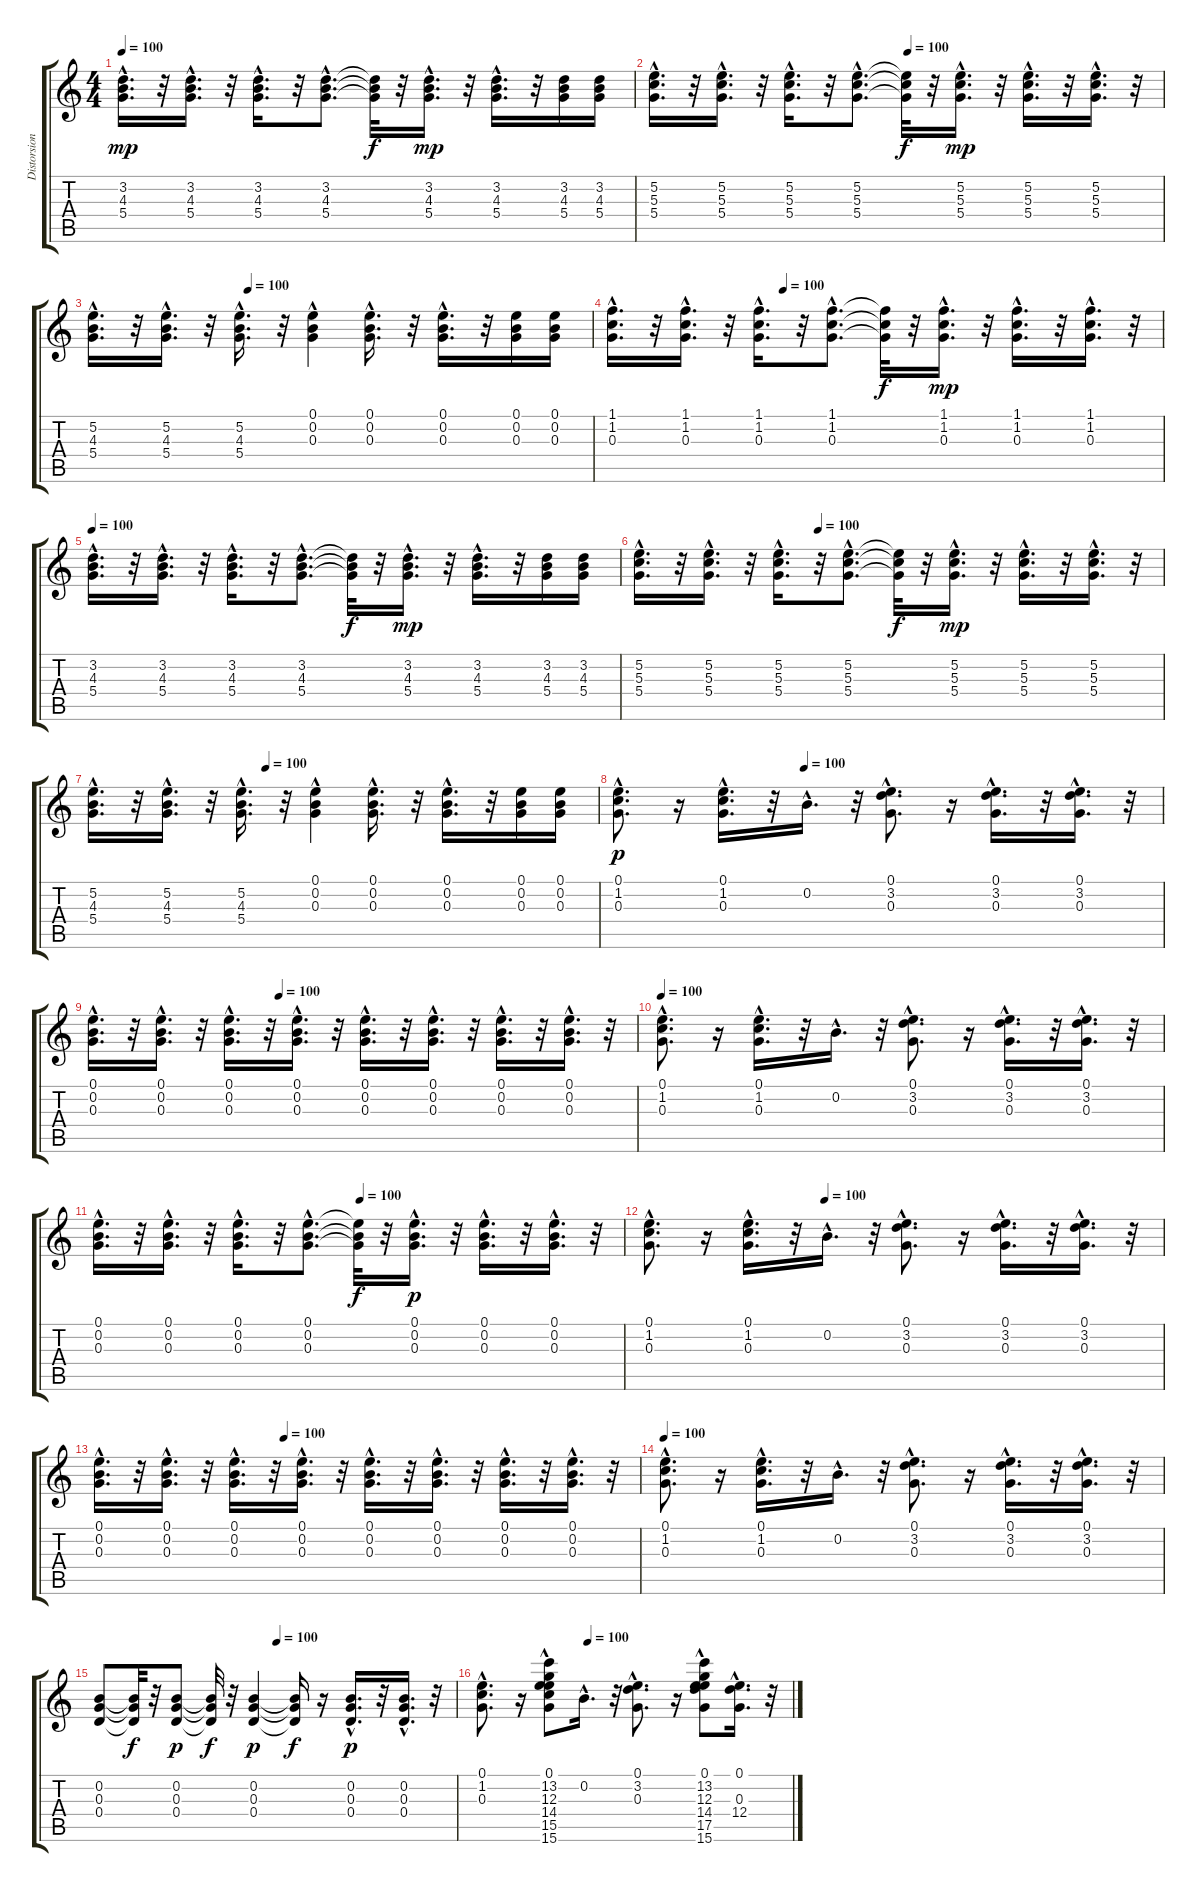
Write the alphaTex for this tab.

\track ("Distorsion" "Distorsion") {instrument distortionguitar}
\staff {score tabs}
\tuning (E4 B3 G3 D3 A2 E2) {hide}
\ts (4 4)
\tempo 100
\clef g2
\ks c
(3.2{hac} 4.3{hac} 5.4{hac}).16{d dy mp} r.32 (3.2{hac} 4.3{hac} 5.4{hac}).16{d} r.32 (3.2{hac} 4.3{hac} 5.4{hac}).16{d} r.32 (3.2{hac} 4.3{hac} 5.4{hac}).8{d} (3.2{t} 4.3{t} 5.4{t}).32{dy f} r.32 (3.2{hac} 4.3{hac} 5.4{hac}).16{d dy mp} r.32 (3.2{hac} 4.3{hac} 5.4{hac}).16{d} r.32 (3.2 4.3 5.4).16 (3.2 4.3 5.4).16 |
\tempo (100 0.5)
(5.2{hac} 5.3{hac} 5.4{hac}).16{d} r.32 (5.2{hac} 5.3{hac} 5.4{hac}).16{d} r.32 (5.2{hac} 5.3{hac} 5.4{hac}).16{d} r.32 (5.2{hac} 5.3{hac} 5.4{hac}).8{d} (5.2{t} 5.3{t} 5.4{t}).32{dy f} r.32 (5.2{hac} 5.3{hac} 5.4{hac}).16{d dy mp} r.32 (5.2{hac} 5.3{hac} 5.4{hac}).16{d} r.32 (5.2{hac} 5.3{hac} 5.4{hac}).16{d} r.32 |
\tempo (100 0.3125)
(5.2{hac} 4.3{hac} 5.4{hac}).16{d} r.32 (5.2{hac} 4.3{hac} 5.4{hac}).16{d} r.32 (5.2{hac} 4.3{hac} 5.4{hac}).16{d} r.32 (0.1{hac} 0.2 0.3).4 (0.1{hac} 0.2{hac} 0.3{hac}).16{d} r.32 (0.1{hac} 0.2{hac} 0.3{hac}).16{d} r.32 (0.1 0.2 0.3).16 (0.1 0.2 0.3).16 |
\tempo (100 0.3125)
(1.1{hac} 1.2{hac} 0.3{hac}).16{d} r.32 (1.1{hac} 1.2{hac} 0.3{hac}).16{d} r.32 (1.1{hac} 1.2{hac} 0.3{hac}).16{d} r.32 (1.1{hac} 1.2{hac} 0.3{hac}).8{d} (1.1{t} 1.2{t} 0.3{t}).32{dy f} r.32 (1.1{hac} 1.2{hac} 0.3{hac}).16{d dy mp} r.32 (1.1{hac} 1.2{hac} 0.3{hac}).16{d} r.32 (1.1{hac} 1.2{hac} 0.3{hac}).16{d} r.32 |
\tempo 100
(3.2{hac} 4.3{hac} 5.4{hac}).16{d} r.32 (3.2{hac} 4.3{hac} 5.4{hac}).16{d} r.32 (3.2{hac} 4.3{hac} 5.4{hac}).16{d} r.32 (3.2{hac} 4.3{hac} 5.4{hac}).8{d} (3.2{t} 4.3{t} 5.4{t}).32{dy f} r.32 (3.2{hac} 4.3{hac} 5.4{hac}).16{d dy mp} r.32 (3.2{hac} 4.3{hac} 5.4{hac}).16{d} r.32 (3.2 4.3 5.4).16 (3.2 4.3 5.4).16 |
\tempo (100 0.34375)
(5.2{hac} 5.3{hac} 5.4{hac}).16{d} r.32 (5.2{hac} 5.3{hac} 5.4{hac}).16{d} r.32 (5.2{hac} 5.3{hac} 5.4{hac}).16{d} r.32 (5.2{hac} 5.3{hac} 5.4{hac}).8{d} (5.2{t} 5.3{t} 5.4{t}).32{dy f} r.32 (5.2{hac} 5.3{hac} 5.4{hac}).16{d dy mp} r.32 (5.2{hac} 5.3{hac} 5.4{hac}).16{d} r.32 (5.2{hac} 5.3{hac} 5.4{hac}).16{d} r.32 |
\tempo (100 0.34375)
(5.2{hac} 4.3{hac} 5.4{hac}).16{d} r.32 (5.2{hac} 4.3{hac} 5.4{hac}).16{d} r.32 (5.2{hac} 4.3{hac} 5.4{hac}).16{d} r.32 (0.1{hac} 0.2 0.3).4 (0.1{hac} 0.2{hac} 0.3{hac}).16{d} r.32 (0.1{hac} 0.2{hac} 0.3{hac}).16{d} r.32 (0.1 0.2 0.3).16 (0.1 0.2 0.3).16 |
\tempo (100 0.34375)
(0.1{hac} 1.2{hac} 0.3{hac}).8{d dy p} r.16 (0.1{hac} 1.2{hac} 0.3{hac}).16{d} r.32 0.2{hac}.16{d} r.32 (0.1{hac} 3.2{hac} 0.3{hac}).8{d} r.16 (0.1{hac} 3.2{hac} 0.3{hac}).16{d} r.32 (0.1{hac} 3.2{hac} 0.3{hac}).16{d} r.32 |
\tempo (100 0.34375)
(0.1{hac} 0.2{hac} 0.3{hac}).16{d} r.32 (0.1{hac} 0.2{hac} 0.3{hac}).16{d} r.32 (0.1{hac} 0.2{hac} 0.3{hac}).16{d} r.32 (0.1{hac} 0.2{hac} 0.3{hac}).16{d} r.32 (0.1{hac} 0.2{hac} 0.3{hac}).16{d} r.32 (0.1{hac} 0.2{hac} 0.3{hac}).16{d} r.32 (0.1{hac} 0.2{hac} 0.3{hac}).16{d} r.32 (0.1{hac} 0.2{hac} 0.3{hac}).16{d} r.32 |
\tempo 100
(0.1{hac} 1.2{hac} 0.3{hac}).8{d} r.16 (0.1{hac} 1.2{hac} 0.3{hac}).16{d} r.32 0.2{hac}.16{d} r.32 (0.1{hac} 3.2{hac} 0.3{hac}).8{d} r.16 (0.1{hac} 3.2{hac} 0.3{hac}).16{d} r.32 (0.1{hac} 3.2{hac} 0.3{hac}).16{d} r.32 |
\tempo (100 0.5)
(0.1{hac} 0.2{hac} 0.3{hac}).16{d} r.32 (0.1{hac} 0.2{hac} 0.3{hac}).16{d} r.32 (0.1{hac} 0.2{hac} 0.3{hac}).16{d} r.32 (0.1{hac} 0.2{hac} 0.3{hac}).8{d} (0.1{t} 0.2{t} 0.3{t}).32{dy f} r.32 (0.1{hac} 0.2{hac} 0.3{hac}).16{d dy p} r.32 (0.1{hac} 0.2{hac} 0.3{hac}).16{d} r.32 (0.1{hac} 0.2{hac} 0.3{hac}).16{d} r.32 |
\tempo (100 0.34375)
(0.1{hac} 1.2{hac} 0.3{hac}).8{d} r.16 (0.1{hac} 1.2{hac} 0.3{hac}).16{d} r.32 0.2{hac}.16{d} r.32 (0.1{hac} 3.2{hac} 0.3{hac}).8{d} r.16 (0.1{hac} 3.2{hac} 0.3{hac}).16{d} r.32 (0.1{hac} 3.2{hac} 0.3{hac}).16{d} r.32 |
\tempo (100 0.34375)
(0.1{hac} 0.2{hac} 0.3{hac}).16{d} r.32 (0.1{hac} 0.2{hac} 0.3{hac}).16{d} r.32 (0.1{hac} 0.2{hac} 0.3{hac}).16{d} r.32 (0.1{hac} 0.2{hac} 0.3{hac}).16{d} r.32 (0.1{hac} 0.2{hac} 0.3{hac}).16{d} r.32 (0.1{hac} 0.2{hac} 0.3{hac}).16{d} r.32 (0.1{hac} 0.2{hac} 0.3{hac}).16{d} r.32 (0.1{hac} 0.2{hac} 0.3{hac}).16{d} r.32 |
\tempo 100
(0.1{hac} 1.2{hac} 0.3{hac}).8{d} r.16 (0.1{hac} 1.2{hac} 0.3{hac}).16{d} r.32 0.2{hac}.16{d} r.32 (0.1{hac} 3.2{hac} 0.3{hac}).8{d} r.16 (0.1{hac} 3.2{hac} 0.3{hac}).16{d} r.32 (0.1{hac} 3.2{hac} 0.3{hac}).16{d} r.32 |
\tempo (100 0.5)
(0.2 0.3 0.4).8 (0.2{t} 0.3{t} 0.4{t}).32{dy f} r.32 (0.2 0.3 0.4).8{dy p} (0.2{t} 0.3{t} 0.4{t}).32{dy f} r.32 (0.2 0.3 0.4).4{dy p} (0.2{t} 0.3{t} 0.4{t}).16{dy f} r.16 (0.2{hac} 0.3{hac} 0.4{hac}).16{d dy p} r.32 (0.2{hac} 0.3{hac} 0.4{hac}).16{d} r.32 |
\tempo (100 0.34375)
(0.1{hac} 1.2{hac} 0.3{hac}).8{d} r.16 (0.1 13.2 12.3 14.4 15.5{hac} 15.6{hac}).8 0.2{hac}.16{d} r.32 (0.1{hac} 3.2{hac} 0.3{hac}).8{d} r.16 (0.1 13.2 12.3 14.4 17.5{hac} 15.6{hac}).8 (0.1{hac} 0.3{hac} 12.4{hac}).16{d} r.32
